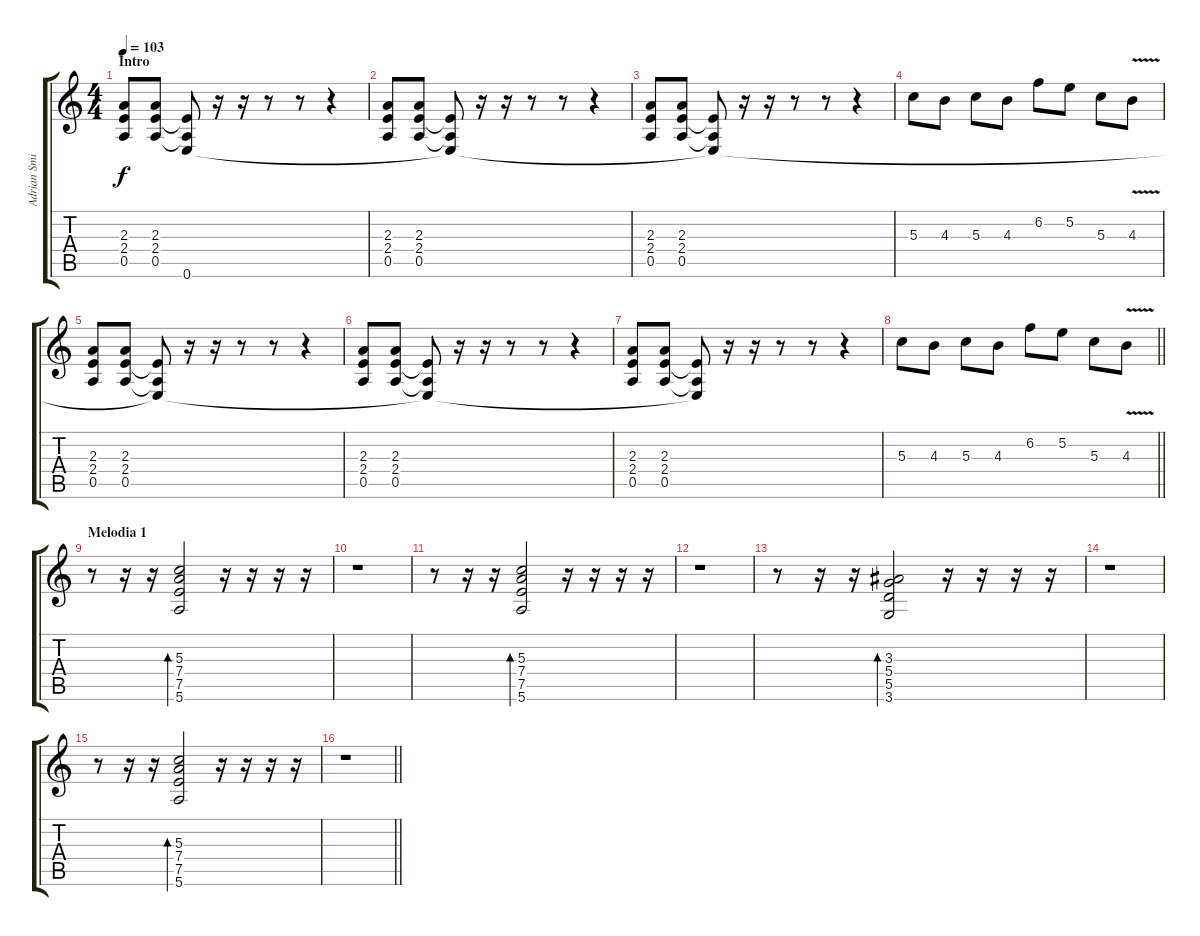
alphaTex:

\track ("Adrian Smith" "Adrian Smi") {instrument electricguitarclean}
\staff {score tabs}
\tuning (E4 B3 G3 D3 A2 E2) {hide}
\ts (4 4)
\section ("" "Intro")
\tempo 103
\clef g2
\ks c
(2.3 2.4 0.5).8{dy f instrument distortionguitar} (2.3 2.4 0.5).8 (2.4{t} 0.5{t} 0.6).8 r.16 r.16 r.8 r.8 r.4 |
(2.3 2.4 0.5).8 (2.3 2.4 0.5).8 (2.4{t} 0.5{t} 0.6{t}).8 r.16 r.16 r.8 r.8 r.4 |
(2.3 2.4 0.5).8 (2.3 2.4 0.5).8 (2.4{t} 0.5{t} 0.6{t}).8 r.16 r.16 r.8 r.8 r.4 |
5.3.8 4.3.8 5.3.8 4.3.8 6.2.8 5.2.8 5.3.8 4.3{v}.8 |
(2.3 2.4 0.5).8 (2.3 2.4 0.5).8 (2.4{t} 0.5{t} 0.6{t}).8 r.16 r.16 r.8 r.8 r.4 |
(2.3 2.4 0.5).8 (2.3 2.4 0.5).8 (2.4{t} 0.5{t} 0.6{t}).8 r.16 r.16 r.8 r.8 r.4 |
(2.3 2.4 0.5).8 (2.3 2.4 0.5).8 (2.4{t} 0.5{t} 0.6{t}).8 r.16 r.16 r.8 r.8 r.4 |
\barLineRight lightlight
5.3.8 4.3.8 5.3.8 4.3.8 6.2.8 5.2.8 5.3.8 4.3{v}.8 |
\section ("" "Melodia 1")
r.8{volume 7 instrument electricguitarclean} r.16 r.16 (5.3 7.4 7.5 5.6).2{bd 240} r.16 r.16 r.16 r.16 |
r.1 |
r.8{volume 7 instrument electricguitarclean} r.16 r.16 (5.3 7.4 7.5 5.6).2{bd 240} r.16 r.16 r.16 r.16 |
r.1 |
r.8 r.16 r.16 (3.3 5.4 5.5 3.6).2{bd 240} r.16 r.16 r.16 r.16 |
r.1 |
r.8{volume 7 instrument electricguitarclean} r.16 r.16 (5.3 7.4 7.5 5.6).2{bd 240} r.16 r.16 r.16 r.16 |
\barLineRight lightlight
r.1
